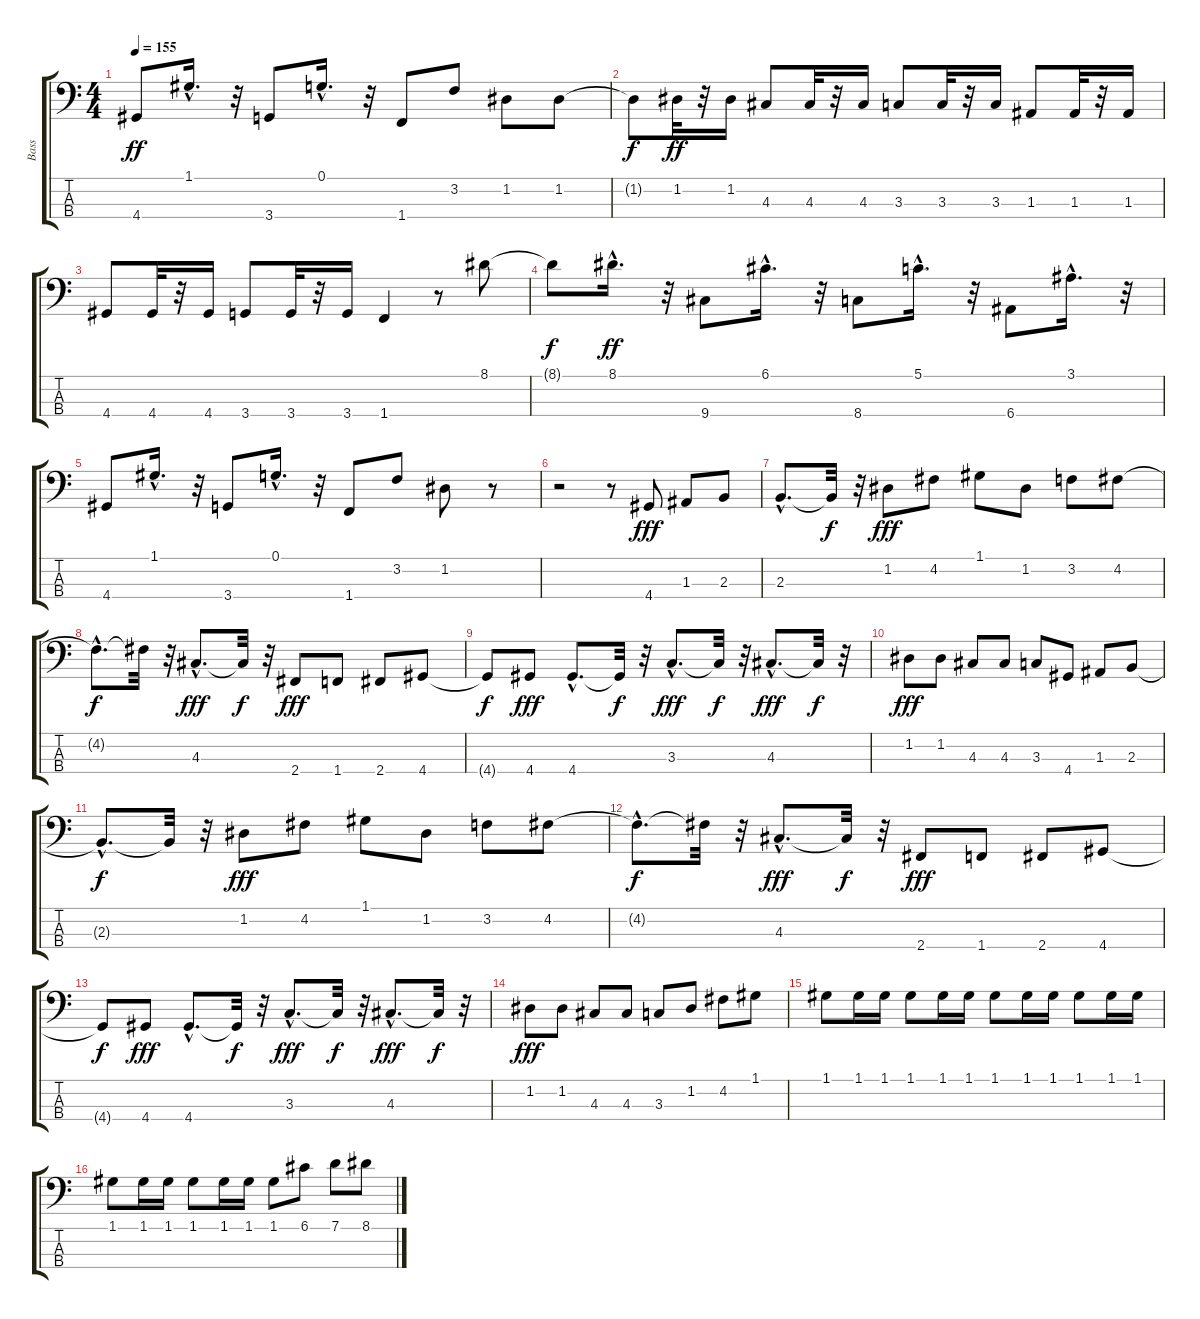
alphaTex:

\track ("Bass" "Bass") {instrument electricbassfinger}
\staff {score tabs}
\tuning (G2 D2 A1 E1) {hide}
\ts (4 4)
\tempo 155
\clef f4
\ks c
4.4.8{dy ff balance 13} 1.1{hac}.16{d balance 13} r.32 3.4.8{balance 13} 0.1{hac}.16{d balance 12} r.32 1.4.8{balance 12} 3.2.8{balance 12} 1.2.8{balance 12} 1.2.8{balance 12} |
1.2{t}.8{dy f} 1.2.32{dy ff balance 11} r.32 1.2.16 4.3.8{balance 11} 4.3.32{balance 11} r.32 4.3.16{balance 10} 3.3.8{balance 10} 3.3.32{balance 10} r.32 3.3.16{balance 10} 1.3.8{balance 10} 1.3.32{balance 10} r.32 1.3.16{balance 10} |
4.4.8{balance 10} 4.4.32{balance 9} r.32 4.4.16{balance 9} 3.4.8{balance 9} 3.4.32{balance 9} r.32 3.4.16{balance 9} 1.4.4 r.8{balance 8} 8.1.8{balance 8} |
8.1{t}.8{dy f} 8.1{hac}.16{d dy ff} r.32 9.4.8 6.1{hac}.16{d} r.32 8.4.8 5.1{hac}.16{d} r.32 6.4.8 3.1{hac}.16{d} r.32 |
4.4.8 1.1{hac}.16{d} r.32 3.4.8 0.1{hac}.16{d} r.32 1.4.8 3.2.8 1.2.8 r.8 |
r.2 r.8 4.4.8{dy fff instrument electricbassfinger} 1.3.8 2.3.8 |
2.3{hac}.8{d} 2.3{t}.32{dy f} r.32 1.2.8{dy fff} 4.2.8 1.1.8 1.2.8 3.2.8 4.2.8 |
4.2{hac t}.8{d dy f} 4.2{t}.32 r.32 4.3{hac}.8{d dy fff} 4.3{t}.32{dy f} r.32 2.4.8{dy fff} 1.4.8 2.4.8 4.4.8 |
4.4{t}.8{dy f} 4.4.8{dy fff} 4.4{hac}.8{d} 4.4{t}.32{dy f} r.32 3.3{hac}.8{d dy fff} 3.3{t}.32{dy f} r.32 4.3{hac}.8{d dy fff} 4.3{t}.32{dy f} r.32 |
1.2.8{dy fff} 1.2.8 4.3.8 4.3.8 3.3.8 4.4.8 1.3.8 2.3.8 |
2.3{hac t}.8{d dy f} 2.3{t}.32 r.32 1.2.8{dy fff} 4.2.8 1.1.8 1.2.8 3.2.8 4.2.8 |
4.2{hac t}.8{d dy f} 4.2{t}.32 r.32 4.3{hac}.8{d dy fff} 4.3{t}.32{dy f} r.32 2.4.8{dy fff} 1.4.8 2.4.8 4.4.8 |
4.4{t}.8{dy f} 4.4.8{dy fff} 4.4{hac}.8{d} 4.4{t}.32{dy f} r.32 3.3{hac}.8{d dy fff} 3.3{t}.32{dy f} r.32 4.3{hac}.8{d dy fff} 4.3{t}.32{dy f} r.32 |
1.2.8{dy fff} 1.2.8 4.3.8 4.3.8 3.3.8 1.2.8 4.2.8 1.1.8 |
1.1.8 1.1.16 1.1.16 1.1.8 1.1.16 1.1.16 1.1.8 1.1.16 1.1.16 1.1.8 1.1.16 1.1.16 |
1.1.8 1.1.16 1.1.16 1.1.8 1.1.16 1.1.16 1.1.8 6.1.8 7.1.8 8.1.8
